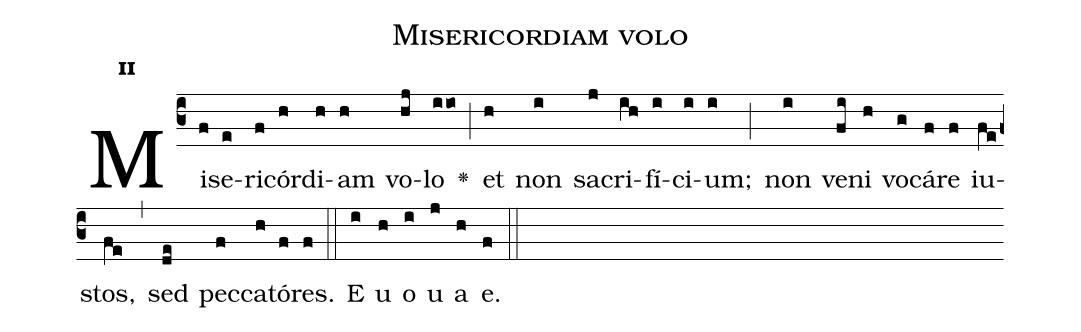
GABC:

name:Misericordiam volo;
office-part:Antiphona;
mode:2;
%%
initial-style: 1;
name: Misericordiam volo;
book: Antiphonae & Responsoria/Tomus IV, p. 59;
occasion: Dominica X per Annum;
office-part: Vesperae Ant Ma;
annotation: 2*a;
centering-scheme: english;
font: OFLSortsMillGoudy;
height: 11;
width: 4.5;
%%
(c3)Mi(f)se(e)ri(f)cór(h)di(h)am(h) vo(hj)lo(iio) <v>\greheightstar</v>(;) et(h) non(i) sa(j)cri(ih)fí(i)ci(i)um;(i) (;) non(i) ve(fi)ni(h) vo(g)cá(f)re(f) iu(fe)stos,(fe) (,) sed(de) pec(f)ca(h)tó(f)res.(f) (::) E(i) u(h) o(i) u(j) a(h) e.(f) (::)
